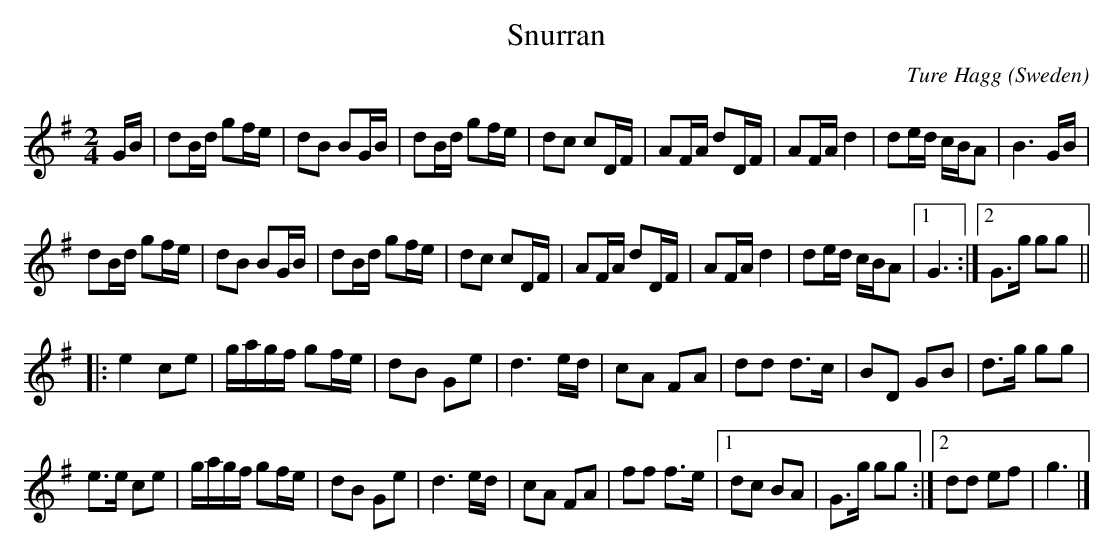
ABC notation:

X:1
T:Snurran
C:Ture Hagg
M:2/4
O:Sweden
K:G major
GB|\
d2Bd g2fe|d2B2 B2GB|d2Bd g2fe|d2c2 c2DF|\
A2FA d2DF|A2FA d4|d2ed cBA2|B6 GB|
d2Bd g2fe|d2B2 B2GB|d2Bd g2fe|d2c2 c2DF|\
A2FA d2DF|A2FA d4|d2ed cBA2|1 G6 :|2 G3g g2g2||
|:\
e4 c2e2|gagf g2fe|d2B2 G2e2|d6 ed|\
c2A2 F2A2|d2d2 d3c|B2D2 G2B2|d3g g2g2|
e3e c2e2 |gagf g2fe|d2B2 G2e2|d6 ed|\
c2A2 F2A2|f2f2 f3e|1 d2c2 B2A2\
|G3g g2g2 :|2 d2d2 e2f2|g6 |]
